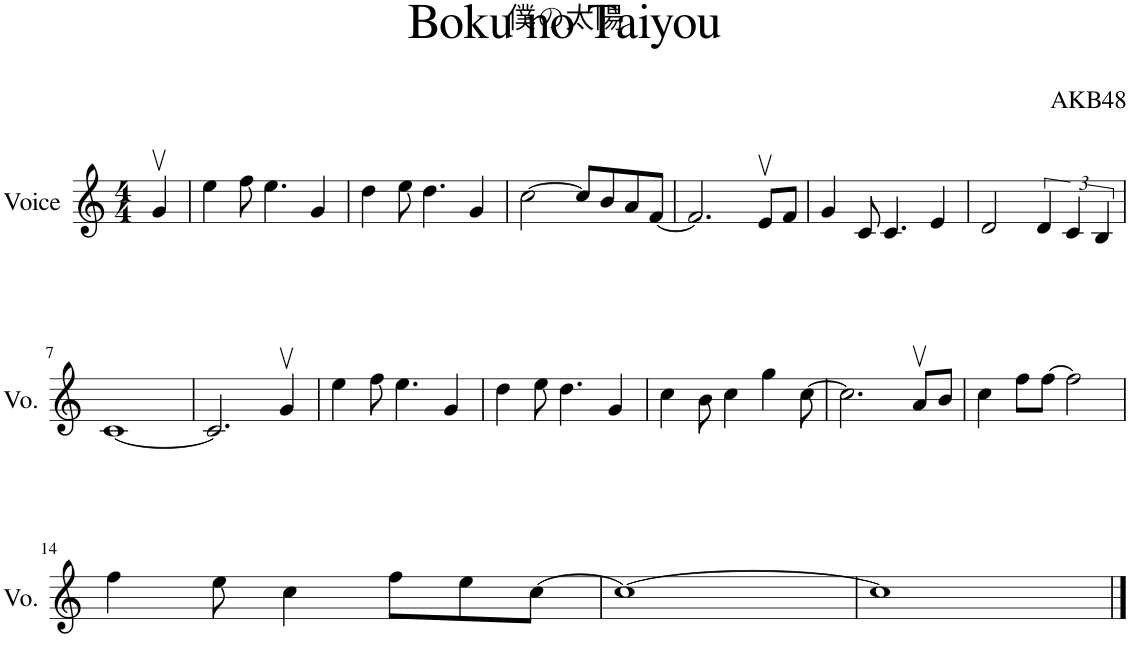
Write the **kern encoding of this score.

**kern
*part1
*staff1
*I"Voice
*I'Vo.
*clefG2
*k[]
*M4/4
=
4gv/
=1
4ee\
8ff\
4.ee\
4g/
=2
4dd\
8ee\
4.dd\
4g/
=3
[2cc\
8cc/L]
8b/
8a/
[8f/J
=4
2.f/]
8ev/L
8f/J
=5
4g/
8c/
4.c/
4e/
=6
2d/
6d/
6c/
6B/
!!LO:LB:g=z
=7
[1c
=8
2.c/]
4gv/
=9
4ee\
8ff\
4.ee\
4g/
=10
4dd\
8ee\
4.dd\
4g/
=11
4cc\
8b\
4cc\
4gg\
[8cc\
=12
2.cc\]
8av/L
8b/J
=13
4cc\
8ff\L
[8ff\J
2ff\]
!!LO:LB:g=z
=14
4ff\
8ee\
4cc\
8ff\L
8ee\
[8cc\J
=15
1cc_
=16
1cc]
==
*-
